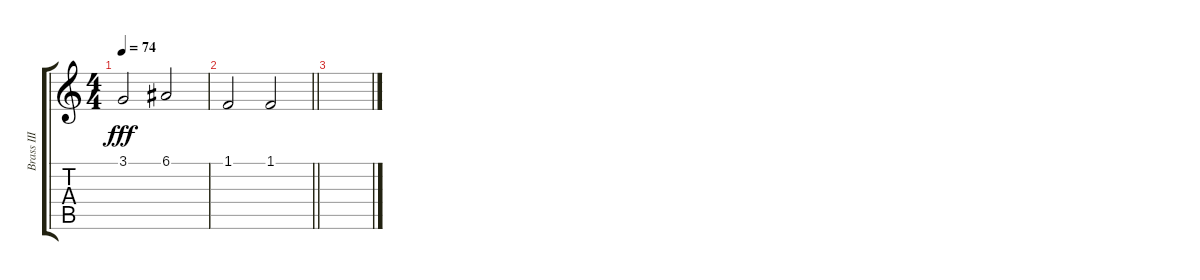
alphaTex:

\track ("Brass III" "Brass III") {instrument trumpet}
\staff {score tabs}
\tuning (E4 B3 G3 D3 A2 E2) {hide}
\ts (4 4)
\tempo 74
\clef g2
\ks c
3.1.2{dy fff} 6.1.2 |
\barLineRight lightlight
1.1.2 1.1.2 |
\section ("" "")
